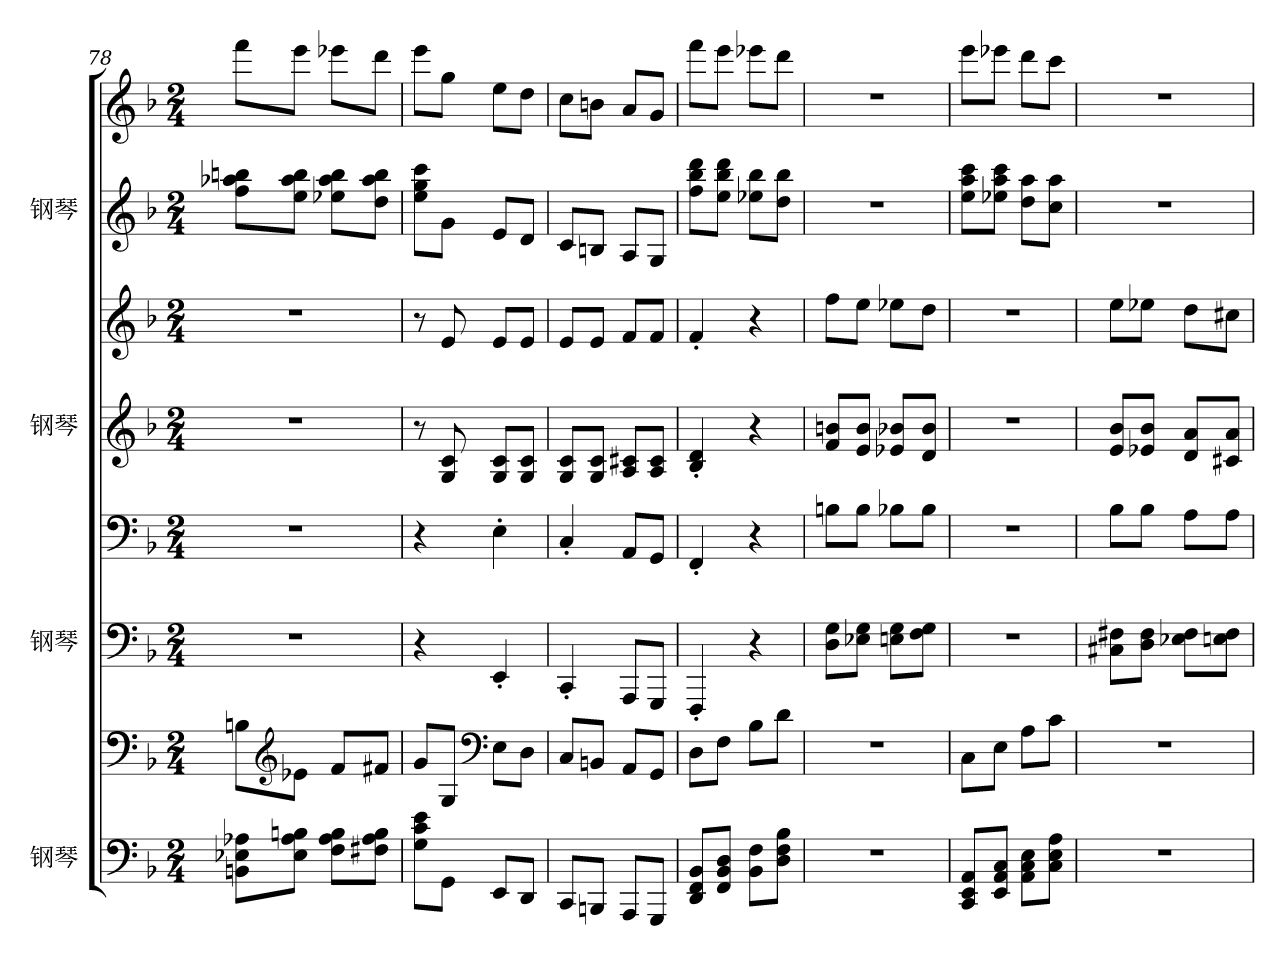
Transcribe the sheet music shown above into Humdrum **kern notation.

**kern	**kern	**kern	**kern	**kern	**kern	**kern	**kern
*part4	*part4	*part3	*part3	*part2	*part2	*part1	*part1
*staff8	*staff7	*staff6	*staff5	*staff4	*staff3	*staff2	*staff1
*I"钢琴	*	*I"钢琴	*	*I"钢琴	*	*I"钢琴	*
*clefF4	*clefF4	*clefF4	*clefF4	*clefG2	*clefG2	*clefG2	*clefG2
*k[b-]	*k[b-]	*k[b-]	*k[b-]	*k[b-]	*k[b-]	*k[b-]	*k[b-]
*M2/4	*M2/4	*M2/4	*M2/4	*M2/4	*M2/4	*M2/4	*M2/4
=78	=78	=78	=78	=78	=78	=78	=78
8BBn\ 8E-X\ 8A-X\L	8Bn\L	2r	2r	2r	2r	8ff\ 8aa-X\ 8bbn\L	8fff\L
*	*clefG2	*	*	*	*	*	*
8E-\ 8A-\ 8Bn\J	8e-X\J	.	.	.	.	8ee\ 8aa-\ 8bb\J	8eee\J
8F\ 8A-\ 8B\L	8f/L	.	.	.	.	8ee-X\ 8aa-\ 8bb\L	8eee-X\L
8F#X\ 8A-\ 8B\J	8f#X/J	.	.	.	.	8dd\ 8aa-\ 8bb\J	8ddd\J
!!LO:PB:g=z
=79	=79	=79	=79	=79	=79	=79	=79
8G\ 8c\ 8e\L	8g/L	4r	4r	8r	8r	8ee\ 8gg\ 8ccc\L	8eee\L
8GG\J	8G/J	.	.	8G/ 8c/	8e/	8g\J	8gg\J
*	*clefF4	*	*	*	*	*	*
8EE/L	8E\L	4EE'/	4E'\	8G/ 8c/L	8e/L	8e/L	8ee\L
8DD/J	8D\J	.	.	8G/ 8c/J	8e/J	8d/J	8dd\J
=80	=80	=80	=80	=80	=80	=80	=80
8CC/L	8C/L	4CC'/	4C'/	8G/ 8c/L	8e/L	8c/L	8cc\L
8BBBn/J	8BBn/J	.	.	8G/ 8c/J	8e/J	8Bn/J	8bn\J
8AAA/L	8AA/L	8AAA/L	8AA/L	8A/ 8c#X/L	8f/L	8A/L	8a/L
8GGG/J	8GG/J	8GGG/J	8GG/J	8A/ 8c#/J	8f/J	8G/J	8g/J
=81	=81	=81	=81	=81	=81	=81	=81
8DD/ 8FF/ 8BB-/L	8D\L	4FFF'/	4FF'/	4B-/' 4d/'	4f'/	8ff\ 8bb-\ 8ddd\L	8fff\L
8FF/ 8BB-/ 8D/J	8F\J	.	.	.	.	8ee\ 8bb-\ 8ddd\J	8eee\J
8BB-\ 8F\L	8B-\L	4r	4r	4r	4r	8ee-X\ 8bb-\L	8eee-X\L
8D\ 8F\ 8B-\J	8d\J	.	.	.	.	8dd\ 8bb-\J	8ddd\J
=82	=82	=82	=82	=82	=82	=82	=82
2r	2r	8D\ 8G\L	8Bn\L	8f/ 8bn/L	8ff\L	2r	2r
.	.	8E-X\ 8G\J	8B\J	8e/ 8b/J	8ee\J	.	.
.	.	8En\ 8G\L	8B-X\L	8e-X/ 8b-X/L	8ee-X\L	.	.
.	.	8F\ 8G\J	8B-\J	8d/ 8b-/J	8dd\J	.	.
=83	=83	=83	=83	=83	=83	=83	=83
8CC/ 8EE/ 8AA/L	8C\L	2r	2r	2r	2r	8ee\ 8aa\ 8ccc\L	8eee\L
8EE/ 8AA/ 8C/J	8E\J	.	.	.	.	8ee-X\ 8aa\ 8ccc\J	8eee-X\J
8AA\ 8C\ 8E\L	8A\L	.	.	.	.	8dd\ 8aa\L	8ddd\L
8C\ 8E\ 8A\J	8c\J	.	.	.	.	8cc\ 8aa\J	8ccc\J
!!LO:PB:g=z
=84	=84	=84	=84	=84	=84	=84	=84
2r	2r	8C#X\ 8F#X\L	8B-\L	8e/ 8b-/L	8ee\L	2r	2r
.	.	8D\ 8F#\J	8B-\J	8e-X/ 8b-/J	8ee-X\J	.	.
.	.	8E-X\ 8F#\L	8A\L	8d/ 8a/L	8dd\L	.	.
.	.	8En\ 8F#\J	8A\J	8c#X/ 8a/J	8cc#X\J	.	.
=	=	=	=	=	=	=	=
*-	*-	*-	*-	*-	*-	*-	*-
